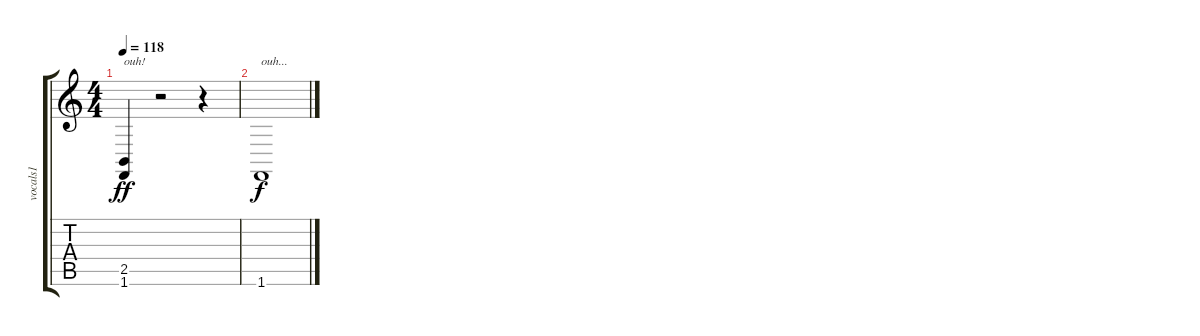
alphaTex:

\track ("vocals1" "vocals1") {instrument choiraahs}
\staff {score tabs}
\tuning (E4 B3 G3 D3 A2 E2) {hide}
\ts (4 4)
\tempo 118
\clef g2
\ks c
(2.5 1.6).4{txt "ouh!" dy ff} r.2 r.4 |
1.6.1{txt "ouh..." dy f}
